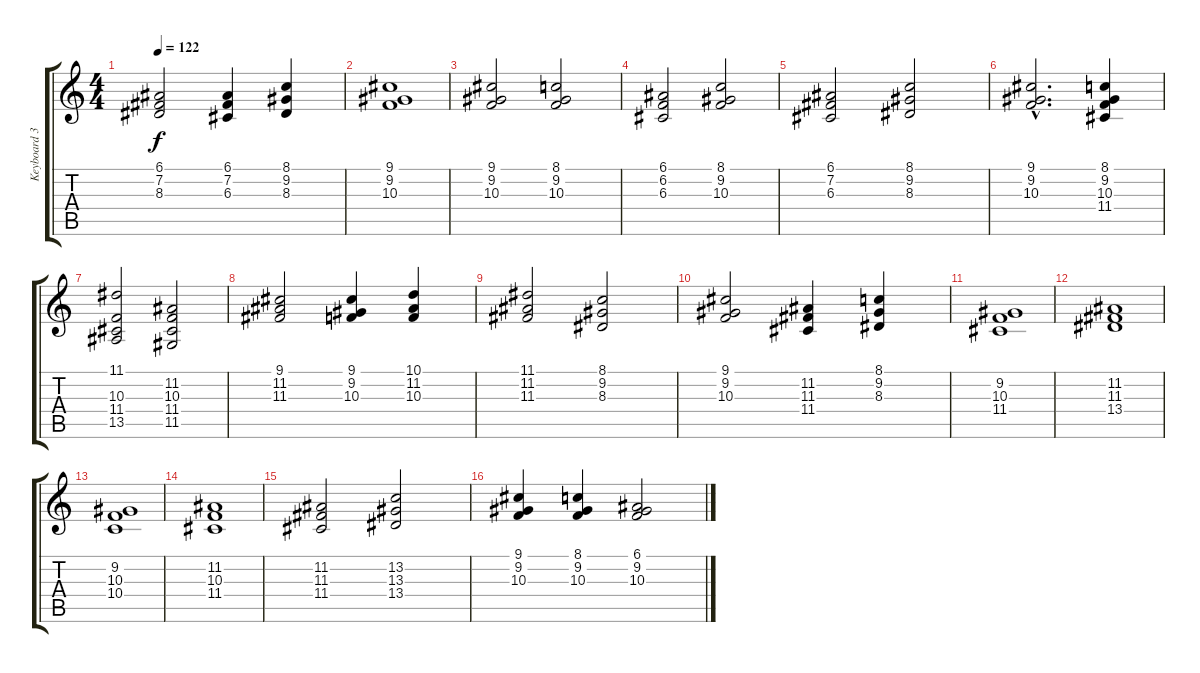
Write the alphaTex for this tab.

\track ("Keyboard 3" "Keyboard 3") {instrument stringensemble1}
\staff {score tabs}
\tuning (E4 B3 G3 D3 A2 E2) {hide}
\ts (4 4)
\tempo 122
\clef g2
\ks c
(6.1 7.2 8.3).2{dy f} (6.1 7.2 6.3).4 (8.1 9.2 8.3).4 |
(9.1 9.2 10.3).1 |
(9.1 9.2 10.3).2 (8.1 9.2 10.3).2 |
(6.1 6.2 6.3).2 (8.1 9.2 10.3).2 |
(6.1 7.2 6.3).2 (8.1 9.2 8.3).2 |
(9.1{hac} 9.2{hac} 10.3{hac}).2{d} (8.1 9.2 10.3 11.4).4 |
(11.1 10.3 11.4 13.5).2 (11.2 10.3 11.4 11.5).2 |
(9.1 11.2 11.3).2 (9.1 9.2 10.3).4 (10.1 11.2 10.3).4 |
(11.1 11.2 11.3).2 (8.1 9.2 8.3).2 |
(9.1 9.2 10.3).2 (11.2 11.3 11.4).4 (8.1 9.2 8.3).4 |
(9.2 10.3 11.4).1 |
(11.2 11.3 13.4).1 |
(9.2 10.3 10.4).1 |
(11.2 10.3 11.4).1 |
(11.2 11.3 11.4).2 (13.2 13.3 13.4).2 |
(9.1 9.2 10.3).4 (8.1 9.2 10.3).4 (6.1 9.2 10.3).2
